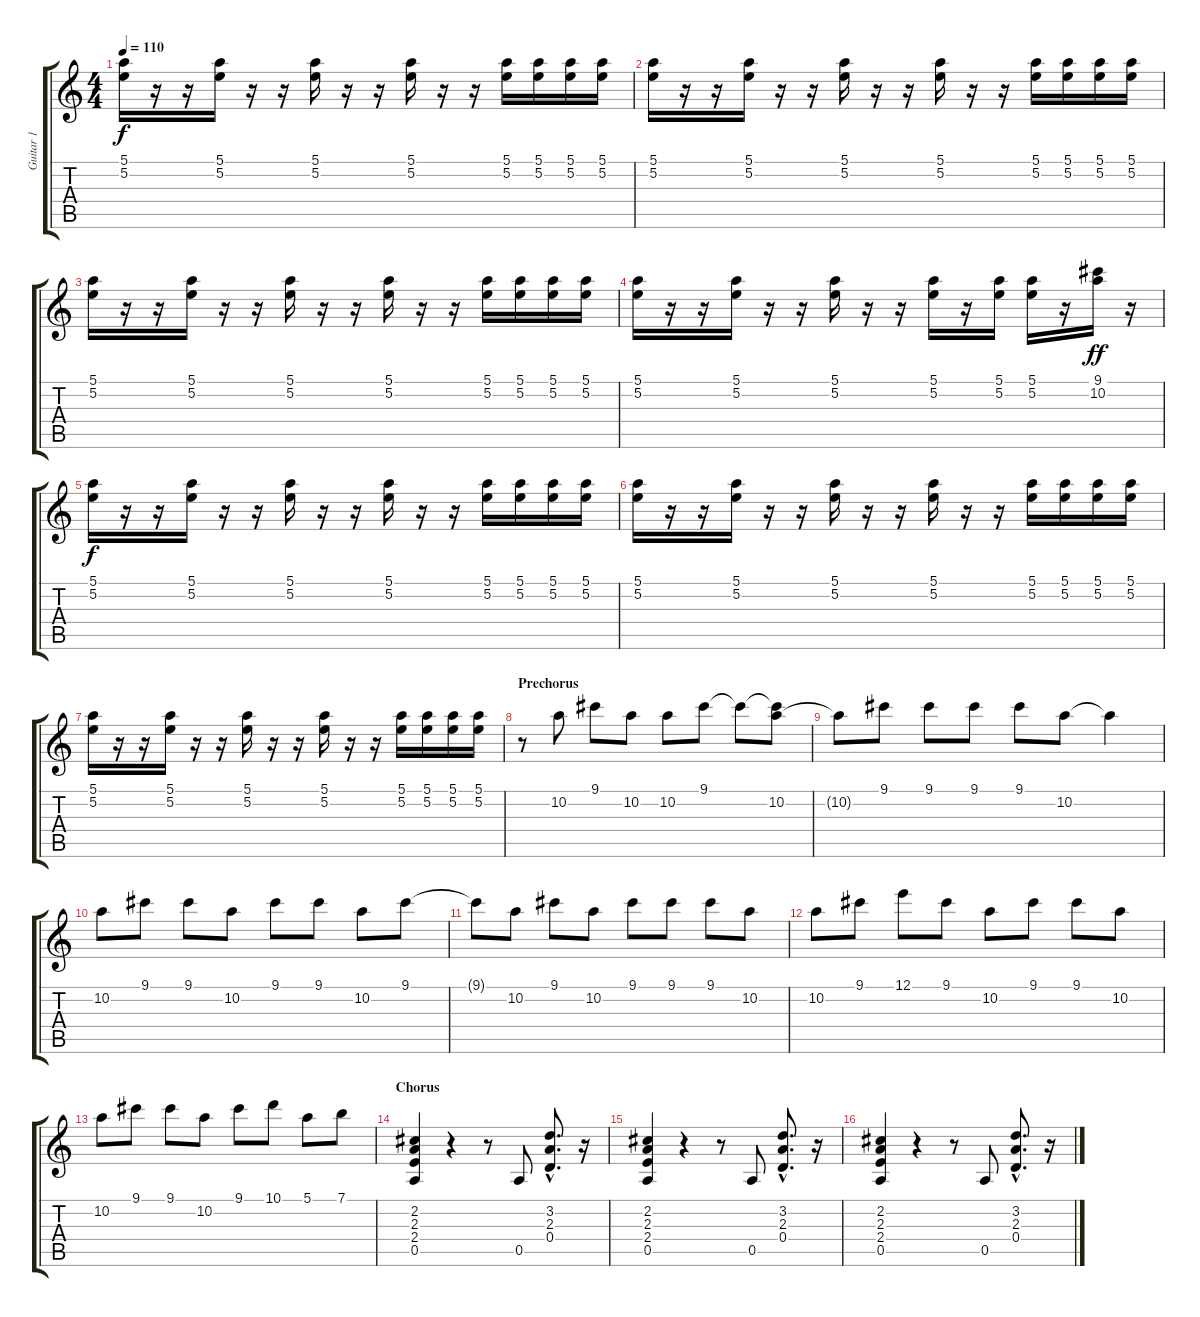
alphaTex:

\track ("Guitar 1" "Guitar 1") {instrument distortionguitar}
\staff {score tabs}
\tuning (E4 B3 G3 D3 A2 E2) {hide}
\ts (4 4)
\tempo 110
\clef g2
\ks c
(5.1 5.2).16{dy f} r.16 r.16 (5.1 5.2).16 r.16 r.16 (5.1 5.2).16 r.16 r.16 (5.1 5.2).16 r.16 r.16 (5.1 5.2).16 (5.1 5.2).16 (5.1 5.2).16 (5.1 5.2).16 |
(5.1 5.2).16 r.16 r.16 (5.1 5.2).16 r.16 r.16 (5.1 5.2).16 r.16 r.16 (5.1 5.2).16 r.16 r.16 (5.1 5.2).16 (5.1 5.2).16 (5.1 5.2).16 (5.1 5.2).16 |
(5.1 5.2).16{instrument electricguitarclean} r.16 r.16 (5.1 5.2).16 r.16 r.16 (5.1 5.2).16 r.16 r.16 (5.1 5.2).16 r.16 r.16 (5.1 5.2).16 (5.1 5.2).16 (5.1 5.2).16 (5.1 5.2).16 |
(5.1 5.2).16 r.16 r.16 (5.1 5.2).16 r.16 r.16 (5.1 5.2).16 r.16 r.16 (5.1 5.2).16 r.16 (5.1 5.2).16 (5.1 5.2).16 r.16 (9.1 10.2).16{dy ff} r.16 |
(5.1 5.2).16{dy f} r.16 r.16 (5.1 5.2).16 r.16 r.16 (5.1 5.2).16 r.16 r.16 (5.1 5.2).16 r.16 r.16 (5.1 5.2).16 (5.1 5.2).16 (5.1 5.2).16 (5.1 5.2).16 |
(5.1 5.2).16 r.16 r.16 (5.1 5.2).16 r.16 r.16 (5.1 5.2).16 r.16 r.16 (5.1 5.2).16 r.16 r.16 (5.1 5.2).16 (5.1 5.2).16 (5.1 5.2).16 (5.1 5.2).16 |
(5.1 5.2).16 r.16 r.16 (5.1 5.2).16 r.16 r.16 (5.1 5.2).16 r.16 r.16 (5.1 5.2).16 r.16 r.16 (5.1 5.2).16 (5.1 5.2).16 (5.1 5.2).16 (5.1 5.2).16 |
\section ("" "Prechorus")
r.8{instrument electricguitarclean} 10.2.8 9.1.8 10.2.8 10.2.8 9.1.8 9.1{t}.8 (9.1{t} 10.2).8 |
10.2{t}.8 9.1.8 9.1.8 9.1.8 9.1.8 10.2.8 10.2{t}.4 |
10.2.8{instrument electricguitarclean} 9.1.8 9.1.8 10.2.8 9.1.8 9.1.8 10.2.8 9.1.8 |
9.1{t}.8 10.2.8 9.1.8 10.2.8 9.1.8 9.1.8 9.1.8 10.2.8 |
10.2.8{instrument electricguitarclean} 9.1.8 12.1.8 9.1.8 10.2.8 9.1.8 9.1.8 10.2.8 |
10.2.8 9.1.8 9.1.8 10.2.8 9.1.8 10.1.8 5.1.8 7.1.8 |
\section ("" "Chorus")
(2.2 2.3 2.4 0.5).4{instrument distortionguitar} r.4 r.8 0.5.8 (3.2{hac} 2.3{hac} 0.4{hac}).8{d} r.16 |
(2.2 2.3 2.4 0.5).4 r.4 r.8 0.5.8 (3.2{hac} 2.3{hac} 0.4{hac}).8{d} r.16 |
(2.2 2.3 2.4 0.5).4 r.4 r.8 0.5.8 (3.2{hac} 2.3{hac} 0.4{hac}).8{d} r.16
